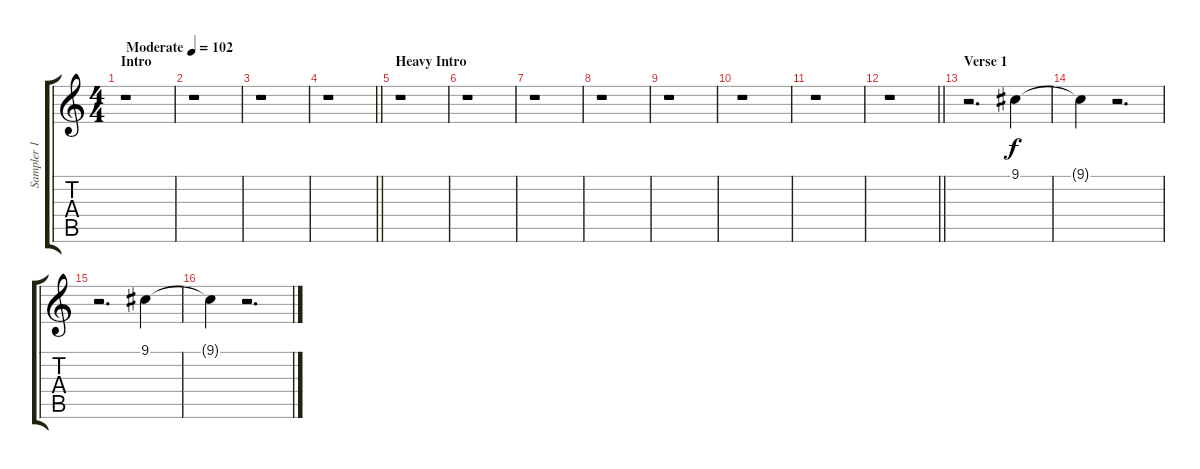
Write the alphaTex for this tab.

\track ("Sampler 1" "Sampler 1") {instrument electricpiano1}
\staff {score tabs}
\tuning (E4 B3 G3 D3 A2 E2) {hide}
\ts (4 4)
\section ("" "Intro")
\tempo (102 "Moderate")
\clef g2
\ks c
r.1{dy f instrument electricpiano1} |
r.1 |
r.1 |
\barLineRight lightlight
r.1 |
\section ("" "Heavy Intro")
r.1 |
r.1 |
r.1 |
r.1 |
r.1 |
r.1 |
r.1 |
\barLineRight lightlight
r.1 |
\section ("" "Verse 1")
r.2{d} 9.1.4 |
9.1{t}.4 r.2{d} |
r.2{d} 9.1.4 |
9.1{t}.4 r.2{d}
